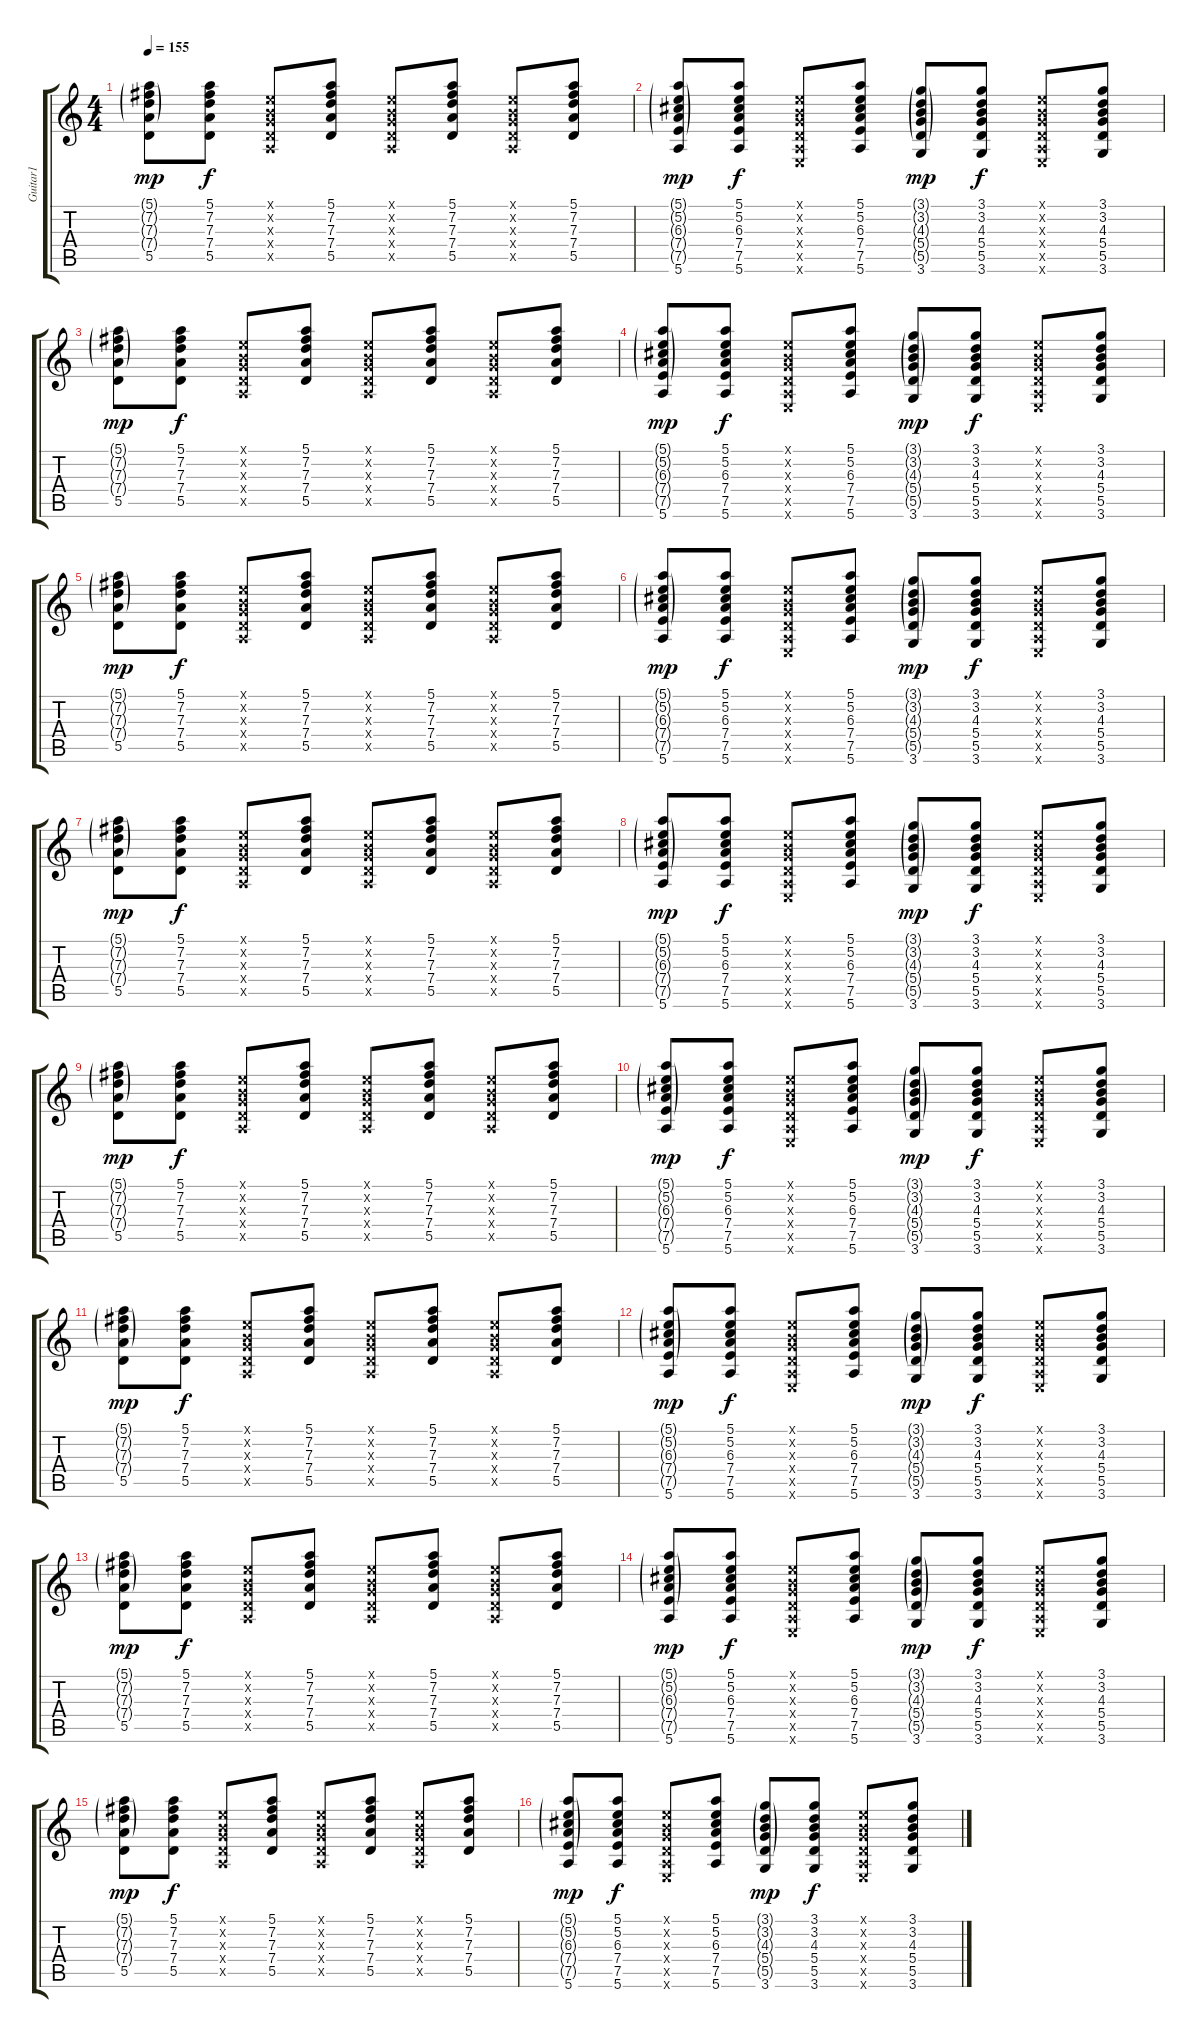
\track ("Guitar1" "Guitar1") {instrument electricguitarclean}
\staff {score tabs}
\tuning (E4 B3 G3 D3 A2 E2) {hide}
\ts (4 4)
\tempo 155
\clef g2
\ks c
(5.1{g} 7.2{g} 7.3{g} 7.4{g} 5.5).8{dy mp} (5.1 7.2 7.3 7.4 5.5).8{dy f} (0.1{x} 0.2{x} 0.3{x} 0.4{x} 0.5{x}).8 (5.1 7.2 7.3 7.4 5.5).8 (0.1{x} 0.2{x} 0.3{x} 0.4{x} 0.5{x}).8 (5.1 7.2 7.3 7.4 5.5).8 (0.1{x} 0.2{x} 0.3{x} 0.4{x} 0.5{x}).8 (5.1 7.2 7.3 7.4 5.5).8 |
(5.1{g} 5.2{g} 6.3{g} 7.4{g} 7.5{g} 5.6).8{dy mp} (5.1 5.2 6.3 7.4 7.5 5.6).8{dy f} (0.1{x} 0.2{x} 0.3{x} 0.4{x} 0.5{x} 0.6{x}).8 (5.1 5.2 6.3 7.4 7.5 5.6).8 (3.1{g} 3.2{g} 4.3{g} 5.4{g} 5.5{g} 3.6).8{dy mp} (3.1 3.2 4.3 5.4 5.5 3.6).8{dy f} (0.1{x} 0.2{x} 0.3{x} 0.4{x} 0.5{x} 0.6{x}).8 (3.1 3.2 4.3 5.4 5.5 3.6).8 |
(5.1{g} 7.2{g} 7.3{g} 7.4{g} 5.5).8{dy mp} (5.1 7.2 7.3 7.4 5.5).8{dy f} (0.1{x} 0.2{x} 0.3{x} 0.4{x} 0.5{x}).8 (5.1 7.2 7.3 7.4 5.5).8 (0.1{x} 0.2{x} 0.3{x} 0.4{x} 0.5{x}).8 (5.1 7.2 7.3 7.4 5.5).8 (0.1{x} 0.2{x} 0.3{x} 0.4{x} 0.5{x}).8 (5.1 7.2 7.3 7.4 5.5).8 |
(5.1{g} 5.2{g} 6.3{g} 7.4{g} 7.5{g} 5.6).8{dy mp} (5.1 5.2 6.3 7.4 7.5 5.6).8{dy f} (0.1{x} 0.2{x} 0.3{x} 0.4{x} 0.5{x} 0.6{x}).8 (5.1 5.2 6.3 7.4 7.5 5.6).8 (3.1{g} 3.2{g} 4.3{g} 5.4{g} 5.5{g} 3.6).8{dy mp} (3.1 3.2 4.3 5.4 5.5 3.6).8{dy f} (0.1{x} 0.2{x} 0.3{x} 0.4{x} 0.5{x} 0.6{x}).8 (3.1 3.2 4.3 5.4 5.5 3.6).8 |
(5.1{g} 7.2{g} 7.3{g} 7.4{g} 5.5).8{dy mp} (5.1 7.2 7.3 7.4 5.5).8{dy f} (0.1{x} 0.2{x} 0.3{x} 0.4{x} 0.5{x}).8 (5.1 7.2 7.3 7.4 5.5).8 (0.1{x} 0.2{x} 0.3{x} 0.4{x} 0.5{x}).8 (5.1 7.2 7.3 7.4 5.5).8 (0.1{x} 0.2{x} 0.3{x} 0.4{x} 0.5{x}).8 (5.1 7.2 7.3 7.4 5.5).8 |
(5.1{g} 5.2{g} 6.3{g} 7.4{g} 7.5{g} 5.6).8{dy mp} (5.1 5.2 6.3 7.4 7.5 5.6).8{dy f} (0.1{x} 0.2{x} 0.3{x} 0.4{x} 0.5{x} 0.6{x}).8 (5.1 5.2 6.3 7.4 7.5 5.6).8 (3.1{g} 3.2{g} 4.3{g} 5.4{g} 5.5{g} 3.6).8{dy mp} (3.1 3.2 4.3 5.4 5.5 3.6).8{dy f} (0.1{x} 0.2{x} 0.3{x} 0.4{x} 0.5{x} 0.6{x}).8 (3.1 3.2 4.3 5.4 5.5 3.6).8 |
(5.1{g} 7.2{g} 7.3{g} 7.4{g} 5.5).8{dy mp} (5.1 7.2 7.3 7.4 5.5).8{dy f} (0.1{x} 0.2{x} 0.3{x} 0.4{x} 0.5{x}).8 (5.1 7.2 7.3 7.4 5.5).8 (0.1{x} 0.2{x} 0.3{x} 0.4{x} 0.5{x}).8 (5.1 7.2 7.3 7.4 5.5).8 (0.1{x} 0.2{x} 0.3{x} 0.4{x} 0.5{x}).8 (5.1 7.2 7.3 7.4 5.5).8 |
(5.1{g} 5.2{g} 6.3{g} 7.4{g} 7.5{g} 5.6).8{dy mp} (5.1 5.2 6.3 7.4 7.5 5.6).8{dy f} (0.1{x} 0.2{x} 0.3{x} 0.4{x} 0.5{x} 0.6{x}).8 (5.1 5.2 6.3 7.4 7.5 5.6).8 (3.1{g} 3.2{g} 4.3{g} 5.4{g} 5.5{g} 3.6).8{dy mp} (3.1 3.2 4.3 5.4 5.5 3.6).8{dy f} (0.1{x} 0.2{x} 0.3{x} 0.4{x} 0.5{x} 0.6{x}).8 (3.1 3.2 4.3 5.4 5.5 3.6).8 |
(5.1{g} 7.2{g} 7.3{g} 7.4{g} 5.5).8{dy mp} (5.1 7.2 7.3 7.4 5.5).8{dy f} (0.1{x} 0.2{x} 0.3{x} 0.4{x} 0.5{x}).8 (5.1 7.2 7.3 7.4 5.5).8 (0.1{x} 0.2{x} 0.3{x} 0.4{x} 0.5{x}).8 (5.1 7.2 7.3 7.4 5.5).8 (0.1{x} 0.2{x} 0.3{x} 0.4{x} 0.5{x}).8 (5.1 7.2 7.3 7.4 5.5).8 |
(5.1{g} 5.2{g} 6.3{g} 7.4{g} 7.5{g} 5.6).8{dy mp} (5.1 5.2 6.3 7.4 7.5 5.6).8{dy f} (0.1{x} 0.2{x} 0.3{x} 0.4{x} 0.5{x} 0.6{x}).8 (5.1 5.2 6.3 7.4 7.5 5.6).8 (3.1{g} 3.2{g} 4.3{g} 5.4{g} 5.5{g} 3.6).8{dy mp} (3.1 3.2 4.3 5.4 5.5 3.6).8{dy f} (0.1{x} 0.2{x} 0.3{x} 0.4{x} 0.5{x} 0.6{x}).8 (3.1 3.2 4.3 5.4 5.5 3.6).8 |
(5.1{g} 7.2{g} 7.3{g} 7.4{g} 5.5).8{dy mp} (5.1 7.2 7.3 7.4 5.5).8{dy f} (0.1{x} 0.2{x} 0.3{x} 0.4{x} 0.5{x}).8 (5.1 7.2 7.3 7.4 5.5).8 (0.1{x} 0.2{x} 0.3{x} 0.4{x} 0.5{x}).8 (5.1 7.2 7.3 7.4 5.5).8 (0.1{x} 0.2{x} 0.3{x} 0.4{x} 0.5{x}).8 (5.1 7.2 7.3 7.4 5.5).8 |
(5.1{g} 5.2{g} 6.3{g} 7.4{g} 7.5{g} 5.6).8{dy mp} (5.1 5.2 6.3 7.4 7.5 5.6).8{dy f} (0.1{x} 0.2{x} 0.3{x} 0.4{x} 0.5{x} 0.6{x}).8 (5.1 5.2 6.3 7.4 7.5 5.6).8 (3.1{g} 3.2{g} 4.3{g} 5.4{g} 5.5{g} 3.6).8{dy mp} (3.1 3.2 4.3 5.4 5.5 3.6).8{dy f} (0.1{x} 0.2{x} 0.3{x} 0.4{x} 0.5{x} 0.6{x}).8 (3.1 3.2 4.3 5.4 5.5 3.6).8 |
(5.1{g} 7.2{g} 7.3{g} 7.4{g} 5.5).8{dy mp} (5.1 7.2 7.3 7.4 5.5).8{dy f} (0.1{x} 0.2{x} 0.3{x} 0.4{x} 0.5{x}).8 (5.1 7.2 7.3 7.4 5.5).8 (0.1{x} 0.2{x} 0.3{x} 0.4{x} 0.5{x}).8 (5.1 7.2 7.3 7.4 5.5).8 (0.1{x} 0.2{x} 0.3{x} 0.4{x} 0.5{x}).8 (5.1 7.2 7.3 7.4 5.5).8 |
(5.1{g} 5.2{g} 6.3{g} 7.4{g} 7.5{g} 5.6).8{dy mp} (5.1 5.2 6.3 7.4 7.5 5.6).8{dy f} (0.1{x} 0.2{x} 0.3{x} 0.4{x} 0.5{x} 0.6{x}).8 (5.1 5.2 6.3 7.4 7.5 5.6).8 (3.1{g} 3.2{g} 4.3{g} 5.4{g} 5.5{g} 3.6).8{dy mp} (3.1 3.2 4.3 5.4 5.5 3.6).8{dy f} (0.1{x} 0.2{x} 0.3{x} 0.4{x} 0.5{x} 0.6{x}).8 (3.1 3.2 4.3 5.4 5.5 3.6).8 |
(5.1{g} 7.2{g} 7.3{g} 7.4{g} 5.5).8{dy mp} (5.1 7.2 7.3 7.4 5.5).8{dy f} (0.1{x} 0.2{x} 0.3{x} 0.4{x} 0.5{x}).8 (5.1 7.2 7.3 7.4 5.5).8 (0.1{x} 0.2{x} 0.3{x} 0.4{x} 0.5{x}).8 (5.1 7.2 7.3 7.4 5.5).8 (0.1{x} 0.2{x} 0.3{x} 0.4{x} 0.5{x}).8 (5.1 7.2 7.3 7.4 5.5).8 |
(5.1{g} 5.2{g} 6.3{g} 7.4{g} 7.5{g} 5.6).8{dy mp} (5.1 5.2 6.3 7.4 7.5 5.6).8{dy f} (0.1{x} 0.2{x} 0.3{x} 0.4{x} 0.5{x} 0.6{x}).8 (5.1 5.2 6.3 7.4 7.5 5.6).8 (3.1{g} 3.2{g} 4.3{g} 5.4{g} 5.5{g} 3.6).8{dy mp} (3.1 3.2 4.3 5.4 5.5 3.6).8{dy f} (0.1{x} 0.2{x} 0.3{x} 0.4{x} 0.5{x} 0.6{x}).8 (3.1 3.2 4.3 5.4 5.5 3.6).8
